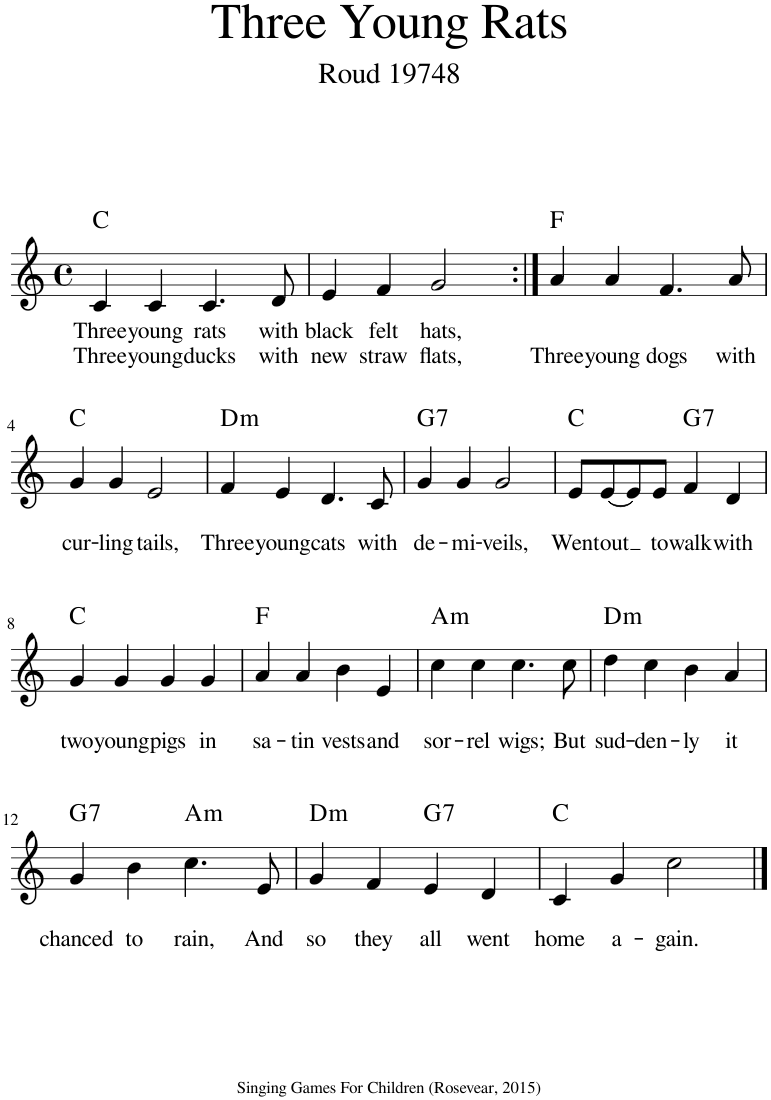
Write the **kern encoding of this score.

**kern	**text	**text	**harte
*part1	*part1	*part1	*part1
*staff1	*staff1	*staff1	*
*I"Piano	*	*	*
*I'Pno.	*	*	*
*clefG2	*	*	*
*k[]	*	*	*
*M4/4	*	*	*
*met(c)	*	*	*
=1	=1	=1	=1
!	!LO:LY:b	!LO:LY:b	!
4c/	Three	Three	C:maj
!	!LO:LY:b	!LO:LY:b	!
4c/	young	young	.
!	!LO:LY:b	!LO:LY:b	!
4.c/	rats	ducks	.
!	!LO:LY:b	!LO:LY:b	!
8d/	with	with	.
=2	=2	=2	=2
!	!LO:LY:b	!LO:LY:b	!
4e/	black	new	.
!	!LO:LY:b	!LO:LY:b	!
4f/	felt	straw	.
!	!LO:LY:b	!LO:LY:b	!
2g/	hats,	flats,	.
=3:|!	=3:|!	=3:|!	=3:|!
!	!	!LO:LY:b	!
4a/	.	Three	F:maj
!	!	!LO:LY:b	!
4a/	.	young	.
!	!	!LO:LY:b	!
4.f/	.	dogs	.
!	!	!LO:LY:b	!
8a/	.	with	.
!!LO:LB:g=z
=4	=4	=4	=4
!	!	!LO:LY:b	!
4g/	.	cur-	C:maj
!	!	!LO:LY:b	!
4g/	.	-ling	.
!	!	!LO:LY:b	!
2e/	.	tails,	.
=5	=5	=5	=5
!	!	!LO:LY:b	!LO:H:kt=m
4f/	.	Three	D:min
!	!	!LO:LY:b	!
4e/	.	young	.
!	!	!LO:LY:b	!
4.d/	.	cats	.
!	!	!LO:LY:b	!
8c/	.	with	.
=6	=6	=6	=6
!	!	!LO:LY:b	!LO:H:kt=7
4g/	.	de-	G:7
!	!	!LO:LY:b	!
4g/	.	-mi-	.
!	!	!LO:LY:b	!
2g/	.	-veils,	.
=7	=7	=7	=7
!	!	!LO:LY:b	!
8e/L	.	Went	C:maj
!	!	!LO:LY:b	!
[8e/	.	out	.
8e/]	.	.	.
!	!	!LO:LY:b	!
8e/J	.	to	.
!	!	!LO:LY:b	!LO:H:kt=7
4f/	.	walk	G:7
!	!	!LO:LY:b	!
4d/	.	with	.
!!LO:LB:g=z
=8	=8	=8	=8
!	!	!LO:LY:b	!
4g/	.	two	C:maj
!	!	!LO:LY:b	!
4g/	.	young	.
!	!	!LO:LY:b	!
4g/	.	pigs	.
!	!	!LO:LY:b	!
4g/	.	in	.
=9	=9	=9	=9
!	!	!LO:LY:b	!
4a/	.	sa-	F:maj
!	!	!LO:LY:b	!
4a/	.	-tin	.
!	!	!LO:LY:b	!
4b\	.	vests	.
!	!	!LO:LY:b	!
4e/	.	and	.
=10	=10	=10	=10
!	!	!LO:LY:b	!LO:H:kt=m
4cc\	.	sor-	A:min
!	!	!LO:LY:b	!
4cc\	.	-rel	.
!	!	!LO:LY:b	!
4.cc\	.	wigs;	.
!	!	!LO:LY:b	!
8cc\	.	But	.
=11	=11	=11	=11
!	!	!LO:LY:b	!LO:H:kt=m
4dd\	.	sud-	D:min
!	!	!LO:LY:b	!
4cc\	.	-den-	.
!	!	!LO:LY:b	!
4b\	.	-ly	.
!	!	!LO:LY:b	!
4a/	.	it	.
!!LO:LB:g=z
=12	=12	=12	=12
!	!	!LO:LY:b	!LO:H:kt=7
4g/	.	chanced	G:7
!	!	!LO:LY:b	!
4b\	.	to	.
!	!	!LO:LY:b	!LO:H:kt=m
4.cc\	.	rain,	A:min
!	!	!LO:LY:b	!
8e/	.	And	.
=13	=13	=13	=13
!	!	!LO:LY:b	!LO:H:kt=m
4g/	.	so	D:min
!	!	!LO:LY:b	!
4f/	.	they	.
!	!	!LO:LY:b	!LO:H:kt=7
4e/	.	all	G:7
!	!	!LO:LY:b	!
4d/	.	went	.
=14	=14	=14	=14
!	!	!LO:LY:b	!
4c/	.	home	C:maj
!	!	!LO:LY:b	!
4g/	.	a-	.
!	!	!LO:LY:b	!
2cc\	.	-gain.	.
==	==	==	==
*-	*-	*-	*-
